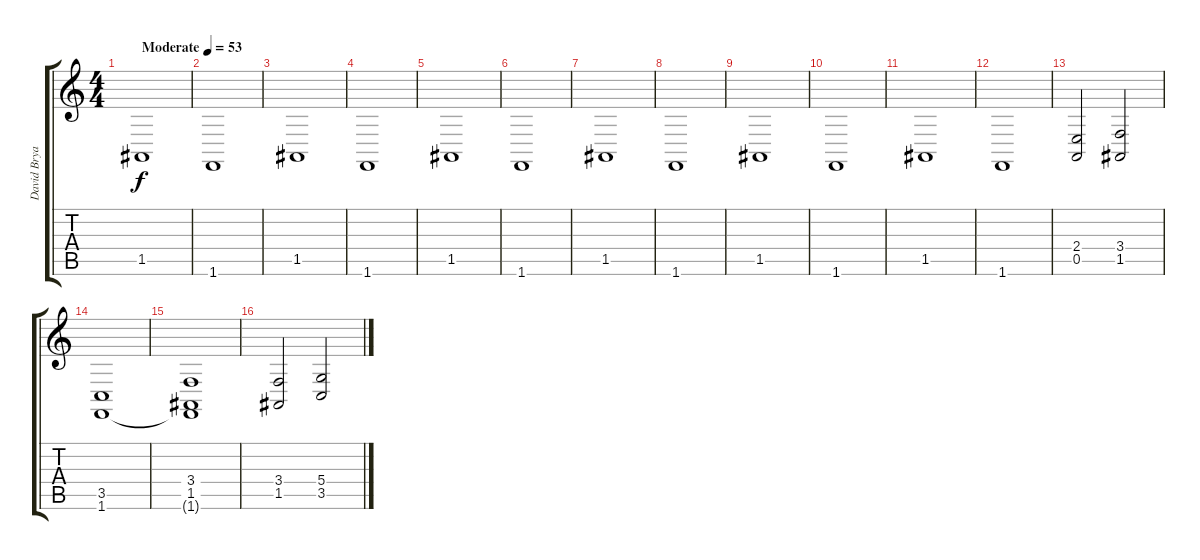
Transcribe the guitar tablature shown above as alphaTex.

\track ("David Bryan (Strings)" "David Brya") {instrument stringensemble2}
\staff {score tabs}
\tuning (E4 B3 G3 D3 A2 E2) {hide}
\ts (4 4)
\tempo (53 "Moderate")
\clef g2
\ks c
1.5.1{dy f instrument stringensemble2} |
1.6.1 |
1.5.1 |
1.6.1 |
1.5.1 |
1.6.1 |
1.5.1 |
1.6.1 |
1.5.1 |
1.6.1 |
1.5.1 |
1.6.1 |
(2.4 0.5).2 (3.4 1.5).2 |
(3.5 1.6).1 |
(3.4 1.5 1.6{t}).1 |
(3.4 1.5).2 (5.4 3.5).2
